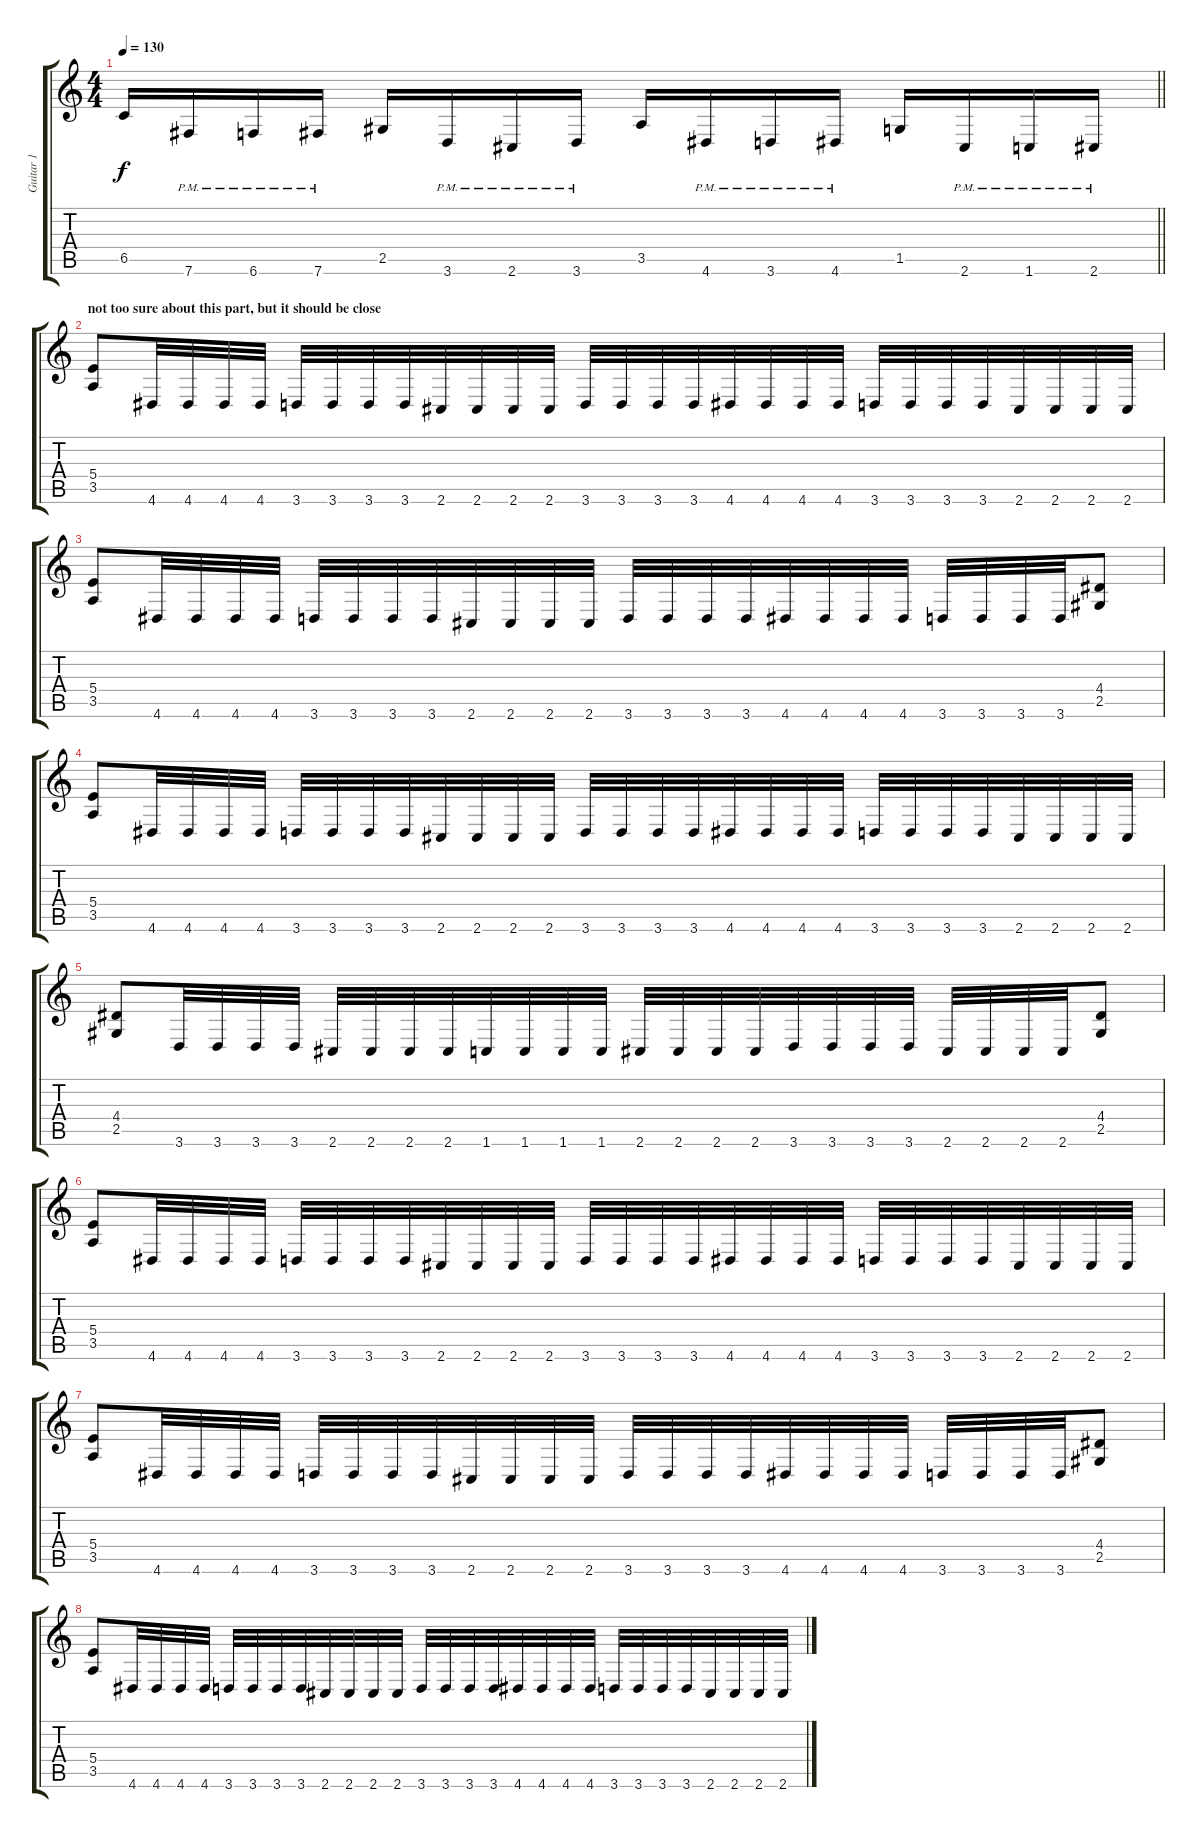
\track ("Guitar 1" "Guitar 1") {instrument distortionguitar}
\staff {score tabs}
\tuning (Db4 Ab3 E3 B2 Gb2 B1) {hide}
\ts (4 4)
\tempo 130
\clef g2
\barLineRight lightlight
\ks c
6.5.16{dy f} 7.6{pm}.16 6.6{pm}.16 7.6{pm}.16 2.5.16 3.6{pm}.16 2.6{pm}.16 3.6{pm}.16 3.5.16 4.6{pm}.16 3.6{pm}.16 4.6{pm}.16 1.5.16 2.6{pm}.16 1.6{pm}.16 2.6{pm}.16 |
\section ("" "not too sure about this part, but it should be close")
(5.4 3.5).8 4.6.32 4.6.32 4.6.32 4.6.32 3.6.32 3.6.32 3.6.32 3.6.32 2.6.32 2.6.32 2.6.32 2.6.32 3.6.32 3.6.32 3.6.32 3.6.32 4.6.32 4.6.32 4.6.32 4.6.32 3.6.32 3.6.32 3.6.32 3.6.32 2.6.32 2.6.32 2.6.32 2.6.32 |
(5.4 3.5).8 4.6.32 4.6.32 4.6.32 4.6.32 3.6.32 3.6.32 3.6.32 3.6.32 2.6.32 2.6.32 2.6.32 2.6.32 3.6.32 3.6.32 3.6.32 3.6.32 4.6.32 4.6.32 4.6.32 4.6.32 3.6.32 3.6.32 3.6.32 3.6.32 (4.4 2.5).8 |
(5.4 3.5).8 4.6.32 4.6.32 4.6.32 4.6.32 3.6.32 3.6.32 3.6.32 3.6.32 2.6.32 2.6.32 2.6.32 2.6.32 3.6.32 3.6.32 3.6.32 3.6.32 4.6.32 4.6.32 4.6.32 4.6.32 3.6.32 3.6.32 3.6.32 3.6.32 2.6.32 2.6.32 2.6.32 2.6.32 |
(4.4 2.5).8 3.6.32 3.6.32 3.6.32 3.6.32 2.6.32 2.6.32 2.6.32 2.6.32 1.6.32 1.6.32 1.6.32 1.6.32 2.6.32 2.6.32 2.6.32 2.6.32 3.6.32 3.6.32 3.6.32 3.6.32 2.6.32 2.6.32 2.6.32 2.6.32 (4.4 2.5).8 |
(5.4 3.5).8 4.6.32 4.6.32 4.6.32 4.6.32 3.6.32 3.6.32 3.6.32 3.6.32 2.6.32 2.6.32 2.6.32 2.6.32 3.6.32 3.6.32 3.6.32 3.6.32 4.6.32 4.6.32 4.6.32 4.6.32 3.6.32 3.6.32 3.6.32 3.6.32 2.6.32 2.6.32 2.6.32 2.6.32 |
(5.4 3.5).8 4.6.32 4.6.32 4.6.32 4.6.32 3.6.32 3.6.32 3.6.32 3.6.32 2.6.32 2.6.32 2.6.32 2.6.32 3.6.32 3.6.32 3.6.32 3.6.32 4.6.32 4.6.32 4.6.32 4.6.32 3.6.32 3.6.32 3.6.32 3.6.32 (4.4 2.5).8 |
(5.4 3.5).8 4.6.32 4.6.32 4.6.32 4.6.32 3.6.32 3.6.32 3.6.32 3.6.32 2.6.32 2.6.32 2.6.32 2.6.32 3.6.32 3.6.32 3.6.32 3.6.32 4.6.32 4.6.32 4.6.32 4.6.32 3.6.32 3.6.32 3.6.32 3.6.32 2.6.32 2.6.32 2.6.32 2.6.32
